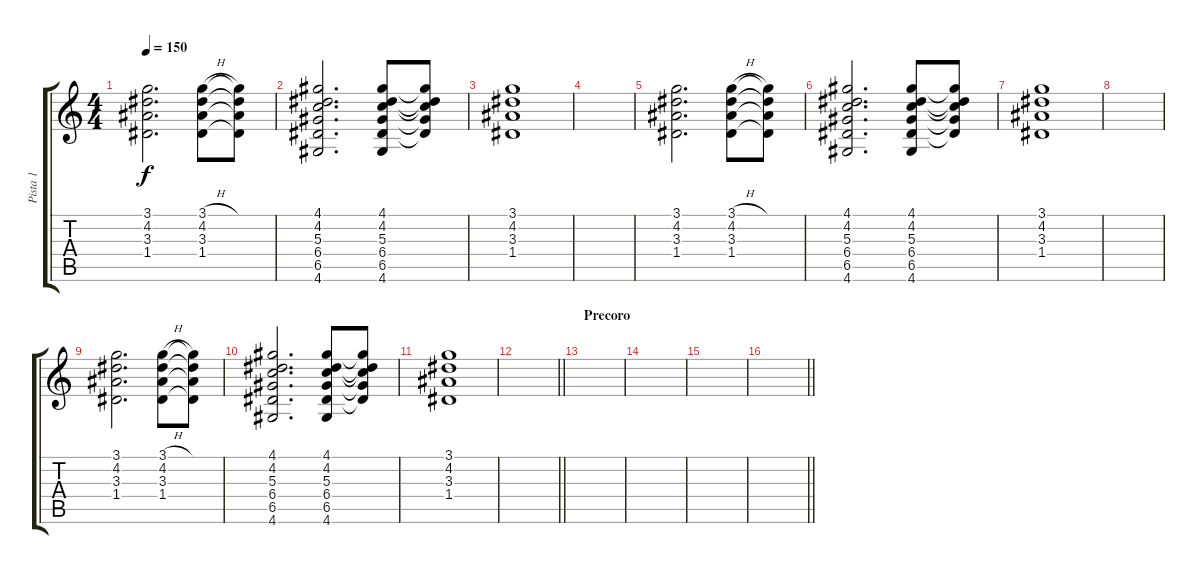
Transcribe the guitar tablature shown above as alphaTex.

\track ("Pista 1" "Pista 1") {instrument acousticguitarsteel}
\staff {score tabs}
\tuning (E4 B3 G3 D3 A2 E2) {hide}
\ts (4 4)
\tempo 150
\clef g2
\ks c
(3.1 4.2 3.3 1.4).2{d dy f} (3.1{h} 4.2 3.3 1.4).8 (3.1{t} 4.2{t} 3.3{t} 1.4{t}).8 |
(4.1 4.2 5.3 6.4 6.5 4.6).2{d} (4.1 4.2 5.3 6.4 6.5 4.6).8 (4.1{t} 4.2{t} 5.3{t} 6.4{t} 6.5{t}).8 |
(3.1 4.2 3.3 1.4).1 |
|
(3.1 4.2 3.3 1.4).2{d} (3.1{h} 4.2 3.3 1.4).8 (3.1{t} 4.2{t} 3.3{t} 1.4{t}).8 |
(4.1 4.2 5.3 6.4 6.5 4.6).2{d} (4.1 4.2 5.3 6.4 6.5 4.6).8 (4.1{t} 4.2{t} 5.3{t} 6.4{t} 6.5{t}).8 |
(3.1 4.2 3.3 1.4).1 |
|
(3.1 4.2 3.3 1.4).2{d} (3.1{h} 4.2 3.3 1.4).8 (3.1{t} 4.2{t} 3.3{t} 1.4{t}).8 |
(4.1 4.2 5.3 6.4 6.5 4.6).2{d} (4.1 4.2 5.3 6.4 6.5 4.6).8 (4.1{t} 4.2{t} 5.3{t} 6.4{t} 6.5{t}).8 |
(3.1 4.2 3.3 1.4).1 |
\barLineRight lightlight
|
\section ("" "Precoro")
|
|
|
\barLineRight lightlight
